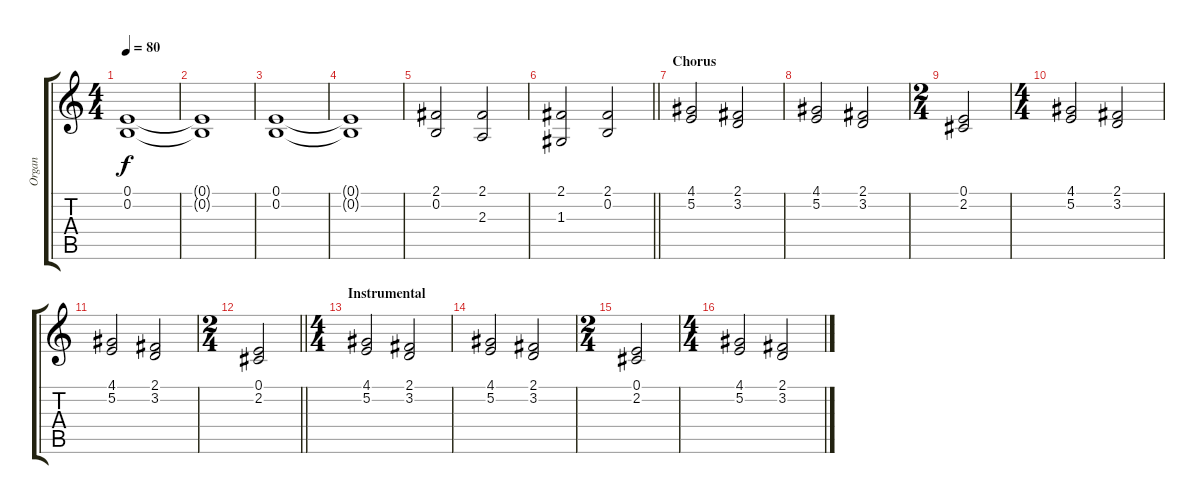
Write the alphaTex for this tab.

\track ("Organ" "Organ") {instrument percussiveorgan}
\staff {score tabs}
\tuning (E4 B3 G3 D3 A2 E2) {hide}
\ts (4 4)
\tempo 80
\clef g2
\ks c
(0.1 0.2).1{dy f} |
(0.1{t} 0.2{t}).1 |
(0.1 0.2).1 |
(0.1{t} 0.2{t}).1 |
(2.1 0.2).2 (2.1 2.3).2 |
\barLineRight lightlight
(2.1 1.3).2 (2.1 0.2).2 |
\section ("" "Chorus")
(4.1 5.2).2 (2.1 3.2).2 |
(4.1 5.2).2 (2.1 3.2).2 |
\ts (2 4)
(0.1 2.2).2 |
\ts (4 4)
(4.1 5.2).2 (2.1 3.2).2 |
(4.1 5.2).2 (2.1 3.2).2 |
\ts (2 4)
\barLineRight lightlight
(0.1 2.2).2 |
\ts (4 4)
\section ("" "Instrumental")
(4.1 5.2).2 (2.1 3.2).2 |
(4.1 5.2).2 (2.1 3.2).2 |
\ts (2 4)
(0.1 2.2).2 |
\ts (4 4)
(4.1 5.2).2 (2.1 3.2).2
